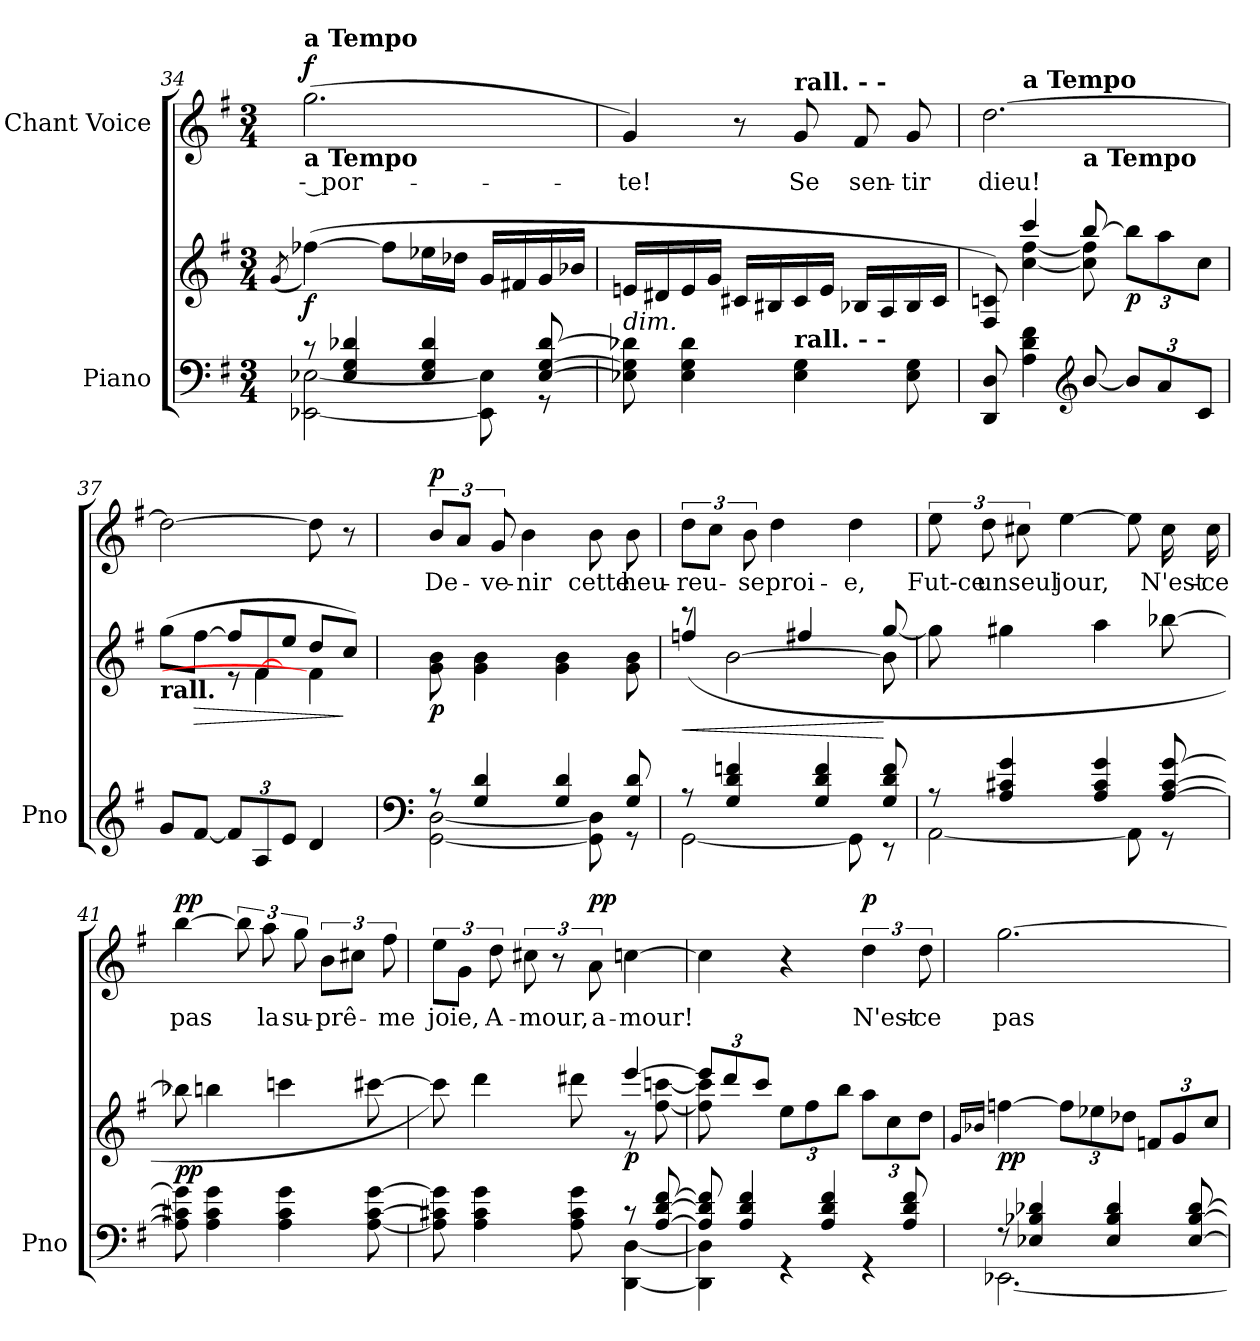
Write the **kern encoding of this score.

**kern	**kern	**dynam	**kern	**text	**dynam
*part2	*part2	*part2	*part1	*part1	*part1
*staff3	*staff2	*staff2/3	*staff1	*staff1	*staff1
*I"Piano	*	*	*I"Chant Voice	*	*
*I'Pno	*	*	*	*	*
!!LO:LB:g=z
*clefF4	*clefG2	*	*clefG2	*	*
*k[f#]	*k[f#]	*	*k[f#]	*	*
*M3/4	*M3/4	*	*M3/4	*	*
=34	=34	=34	=34	=34	=34
.	(8qg/	.	.	.	.
*^	*	*	*	*	*
!	!	!	!	!LO:TX:a:B:t=a Tempo	!	!
!	!	!	!	!LO:TX:b:B:t=a Tempo	!	!
!	!	!	!LO:DY:b	!	!LO:LY:b	!LO:DY:a
8r	[2EE-X\ [2E-X\	([4ff-X\)	f	(2.gg\	-- por-	f
4E-/ 4G/ 4d-X/	.	.	.	.	.	.
.	.	8ff-\L]	.	.	.	.
4E-/ 4G/ 4d-/	.	16ee-X\L	.	.	.	.
.	.	16dd-X\JJ	.	.	.	.
.	8EE-\] 8E-\]	16g/LL	.	.	.	.
.	.	16f#X/	.	.	.	.
[<8E-/ [8G/ [8d-/	8r	16g/	.	.	.	.
.	.	16b-X/JJ	.	.	.	.
*v	*v	*	*	*	*	*
=35	=35	=35	=35	=35	=35
!	!LO:TX:b:i:t=dim.	!	!	!	!
!	!	!	!	!LO:LY:b	!
8E-X\] 8G\] 8d-X\]	16en/LL	.	4g/)	-te!	.
.	16d#X/	.	.	.	.
4E-\ 4G\ 4d-\	16e/	.	.	.	.
.	16g/JJ	.	.	.	.
.	16c#X/LL	.	8r	.	.
.	16B#X/	.	.	.	.
!	!	!	!LO:TX:a:B:t=rall.         -             -	!	!
!	!LO:TX:b:B:t=rall.         -             -	!	!	!	!
!	!	!	!	!LO:LY:b	!
4E-\ 4G\	16c#/	.	8g/	Se	.
.	16e/JJ	.	.	.	.
!	!	!	!	!LO:LY:b	!
.	16B-X/LL	.	8f#/	sen-	.
.	16A/	.	.	.	.
!	!	!	!	!LO:LY:b	!
8E-\ 8G\	16B-/	.	8g/	-tir	.
.	16c#/JJ	.	.	.	.
=36	=36	=36	=36	=36	=36
*	*^	*	*	*	*
!	!	!	!	!	!LO:LY:b	!
*	*	*	*	*^	*	*
*	*	*	*	*	*^	*	*
8DD/ 8D/	8F#/ 8cn/)	8ryy	.	[2.dd\	8ryy	4.ryy	dieu!	.
!	!	!	!	!	!LO:TX:a:B:t=a Tempo	!	!	!
4A\ 4d\ 4f#\	4ccc/	[4cc\ [>4ff#\	.	.	2ryy	.	.	.
*clefG2	*	*	*	*	*	*	*	*
!	!	!	!	!	!	!LO:TX:b:B:t=a Tempo	!	!
[<8b/	[8bb/	8cc\] 8ff#\]	.	.	.	4.ryy	.	.
*Xbrackettup	*Xbrackettup	*	*	*	*	*	*	*
!	!	!	!LO:DY:b	!	!	!	!	!
12b/L]	12bb\L]	4ryy	p	.	.	.	.	.
12a/	12aa\	.	.	.	.	.	.	.
.	.	.	.	.	8ryy	.	.	.
12c/J	12cc\J	.	.	.	.	.	.	.
!!LO:PB:g=z
=37	=37	=37	=37	=37	=37	=37	=37	=37
*	*	*^	*	*	*	*	*	*
!	!LO:TX:b:B:t=rall.	!	!	!	!	!	!	!	!
*	*	*	*	*	*v	*v	*v	*	*
8g/L	(8gg\L	4ryy	2ryy	.	2dd\_	.	.
!	!	!	!	!LO:HP:b	!	!	!
[8f#/J	[8ff#\J	.	.	>	.	.	.
*brackettup	*Xtuplet	*	*	*	*	*	*
12f#/L]	12ff#/L]	12r	.	.	.	.	.
!	!LO:N:head=solid	!	!	!	!	!	!
12A/	[<12f#/	6f#\	.	.	.	.	.
12e/J	12ee/J	.	.	.	.	.	.
4d/	8dd/L	4ryy	4f#\]	.	8dd\]	.	.
.	8cc/J)	.	.	]	8r	.	.
*	*v	*v	*v	*	*	*	*
=38	=38	=38	=38	=38	=38
*clefF4	*	*	*	*	*
*^	*	*	*	*	*
!	!	!	!LO:DY:b	!	!LO:LY:b	!LO:DY:a
8r	[2GG\ [2D\	8g\ 8b\	p	12b/L	De-	p
.	.	.	.	12a/J	.	.
4G/ 4d/	.	4g\ 4b\	.	.	.	.
!	!	!	!	!	!LO:LY:b	!
.	.	.	.	12g/	-ve-	.
!	!	!	!	!	!LO:LY:b	!
.	.	.	.	4b\	-nir	.
4G/ 4d/	.	4g\ 4b\	.	.	.	.
!	!	!	!	!	!LO:LY:b	!
.	8GG\] 8D\]	.	.	8b\	cette	.
!	!	!	!	!	!LO:LY:b	!
8G/ 8d/	8r	8g\ 8b\	.	8b\	heu-	.
=39	=39	=39	=39	=39	=39	=39
!	!	!	!LO:HP:b	!	!LO:LY:b	!
*	*	*^	*	*	*	*
8r	[2GG\	8r	(6ffn/	<	12dd\L	-reu-	.
.	.	.	.	.	12cc\J	.	.
4G/ 4d/ 4fn/	.	[<2b\	.	.	.	.	.
!	!	!	!	!	!	!LO:LY:b	!
.	.	.	6ryy	.	12b\	-se	.
!	!	!	!	!	!	!LO:LY:b	!
.	.	.	.	.	4dd\	proi-	.
.	.	.	6ff#X/	.	.	.	.
4G/ 4d/ 4f/	.	.	.	.	.	.	.
!	!	!	!	!	!	!LO:LY:b	!
.	8GG\]	.	8ryy	.	4dd\	-e,	.
8G/ 8d/ 8f/	8r	8b\]	[8gg/	[	.	.	.
=40	=40	=40	=40	=40	=40	=40	=40
!	!	!LO:TX:b:i:t=dim.	!	!	!	!	!
!	!	!	!	!	!	!LO:LY:b	!
*	*	*v	*v	*	*	*	*
8r	[2AA\	8gg\]	.	12ee\	Fut-ce	.
!	!	!	!	!	!LO:LY:b	!
.	.	.	.	12dd\	un	.
4A/ 4c#X/ 4g/	.	4gg#X\	.	.	.	.
!	!	!	!	!	!LO:LY:b	!
.	.	.	.	12cc#X\	seul	.
!	!	!	!	!	!LO:LY:b	!
.	.	.	.	[4ee\	jour,	.
4A/ 4c#/ 4g/	.	4aa\	.	.	.	.
.	8AA\]	.	.	8ee\]	.	.
!	!	!	!	!	!LO:LY:b	!
[8A/ [8c#/ [8g/	8r	[8bb-X\	.	16cc#\	N'est-	.
!	!	!	!	!	!LO:LY:b	!
.	.	.	.	16cc#\	ce	.
*v	*v	*	*	*	*	*
!!LO:LB:g=z
=41	=41	=41	=41	=41	=41
!	!	!LO:DY:b	!	!LO:LY:b	!LO:DY:a
8A\] 8c#X\] 8g\]	8bb-X\]	pp	[4bb\	pas	pp
4A\ 4c#\ 4g\	4bbn\	.	.	.	.
.	.	.	12bb\]	.	.
!	!	!	!	!LO:LY:b	!
.	.	.	12aa\	la	.
4A\ 4c#\ 4g\	4cccn\	.	.	.	.
!	!	!	!	!LO:LY:b	!
.	.	.	12gg\	su-	.
!	!	!	!	!LO:LY:b	!
.	.	.	12b\L	-prê-	.
.	.	.	12cc#X\J	.	.
[8A\ [8c#\ [>8g\	[>8ccc#X\	.	.	.	.
!	!	!	!	!LO:LY:b	!
.	.	.	12ff#\	-me	.
=42	=42	=42	=42	=42	=42
*^	*^	*	*	*	*
!	!	!	!	!	!	!LO:LY:b	!
8A\] 8c#X\] 8g\]	2ryy	8ccc#\])	2ryy	.	12ee\L	joie,	.
.	.	.	.	.	12g\J	.	.
4A\ 4c#\ 4g\	.	4ddd\	.	.	.	.	.
!	!	!	!	!	!	!LO:LY:b	!
.	.	.	.	.	12dd\	A-	.
!	!	!	!	!	!	!LO:LY:b	!
.	.	.	.	.	12cc#X\	-mour,	.
.	.	.	.	.	12r	.	.
8A\ 8c#\ 8g\	.	8ddd#X\	.	.	.	.	.
!	!	!	!	!	!	!LO:LY:b	!LO:DY:a
.	.	.	.	.	12a\	a-	pp
!	!	!	!	!LO:DY:b	!	!LO:LY:b	!
8r	[4DD\ [4D\	[4eee/	8r	p	[4ccn\	-mour!	.
[>8A/ [8d/ [8f#/	.	.	[8ff#\ [>8cccn\	.	.	.	.
=43	=43	=43	=43	=43	=43	=43	=43
*	*	*tuplet	*	*	*	*	*
8A/] 8d/] 8f#/]	4DD\] 4D\]	12eee/L]	8ff#\] 8ccc\]	.	4cc\]	.	.
.	.	12ddd/	.	.	.	.	.
4A/ 4d/ 4f#/	.	.	2ryy	.	.	.	.
.	.	12ccc/J	.	.	.	.	.
*	*	*brackettup	*	*	*	*	*
.	4r	12ee\L	.	.	4r	.	.
.	.	12ff#\	.	.	.	.	.
4A/ 4d/ 4f#/	.	.	.	.	.	.	.
.	.	12bb\J	.	.	.	.	.
!	!	!	!	!	!	!LO:LY:b	!LO:DY:a
.	4r	12aa\L	.	.	6dd\	N'est-	p
.	.	12cc\	.	.	.	.	.
8A/ 8d/ 8f#/	.	.	8ryy	.	.	.	.
!	!	!	!	!	!	!LO:LY:b	!
.	.	12dd\J	.	.	12dd\	-ce	.
*	*	*v	*v	*	*	*	*
!!LO:LB:g=z
=44	=44	=44	=44	=44	=44	=44
.	.	16qg/LL	.	.	.	.
.	.	16qb-X/JJ	.	.	.	.
!	!	!	!LO:DY:b	!	!LO:LY:b	!
8r	[2.EE-X\	[4ffn\	pp	[2.gg\	pas	.
4E-X/ 4B-X/ 4d-X/	.	.	.	.	.	.
.	.	12ff\L]	.	.	.	.
.	.	12ee-X\	.	.	.	.
4E-/ 4B-/ 4d-/	.	.	.	.	.	.
.	.	12dd-X\J	.	.	.	.
*	*	*Xbrackettup	*	*	*	*
.	.	12fn/L	.	.	.	.
.	.	12g/	.	.	.	.
[<8E-/ [8B-/ [8d-/	.	.	.	.	.	.
.	.	12cc/J	.	.	.	.
*v	*v	*	*	*	*	*
=	=	=	=	=	=
*-	*-	*-	*-	*-	*-
